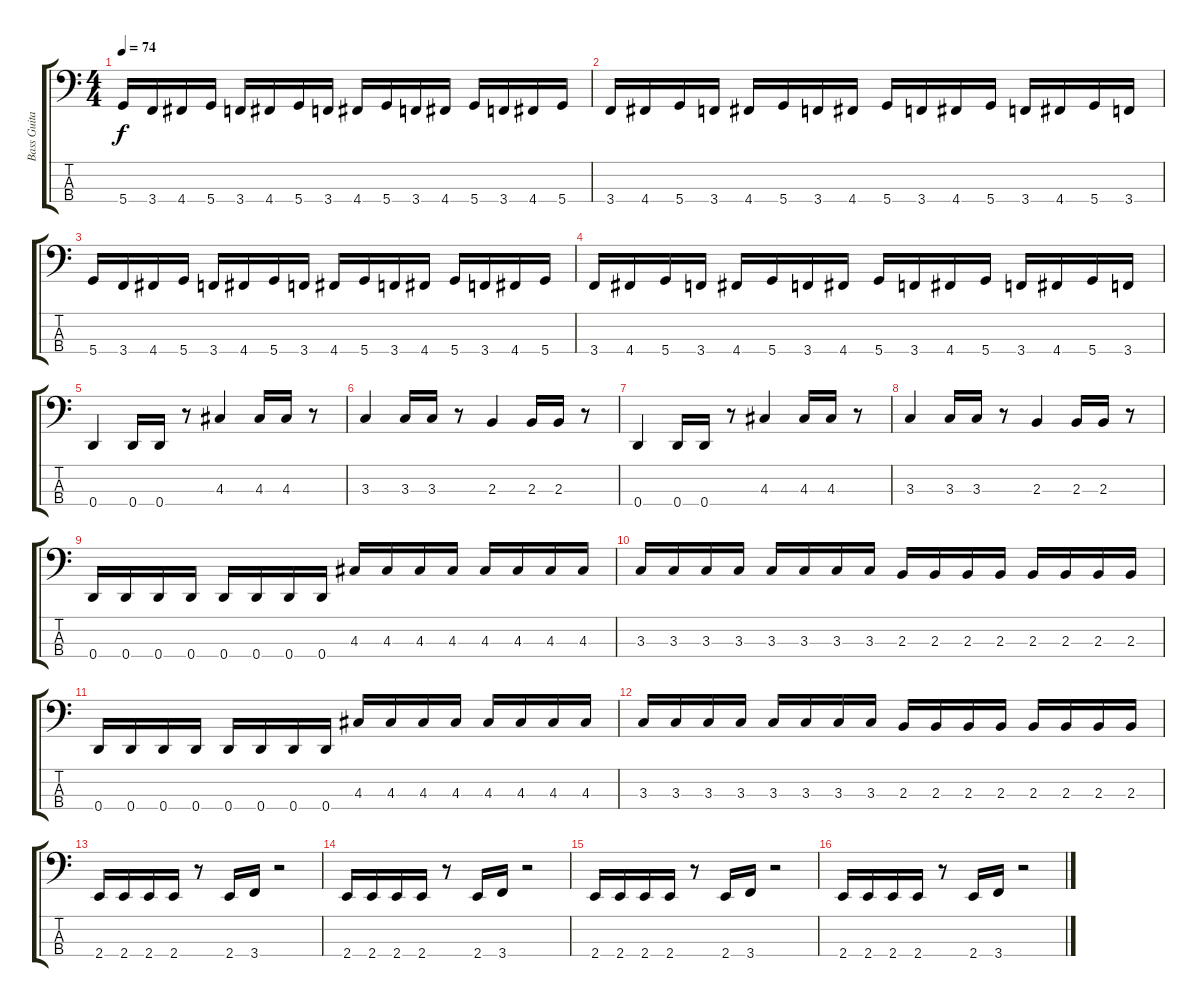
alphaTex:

\track ("Bass Guitar" "Bass Guita") {instrument electricbasspick}
\staff {score tabs}
\tuning (G2 D2 A1 D1) {hide}
\ts (4 4)
\tempo 74
\clef f4
\ks c
5.4.16{dy f} 3.4.16 4.4.16 5.4.16 3.4.16 4.4.16 5.4.16 3.4.16 4.4.16 5.4.16 3.4.16 4.4.16 5.4.16 3.4.16 4.4.16 5.4.16 |
3.4.16 4.4.16 5.4.16 3.4.16 4.4.16 5.4.16 3.4.16 4.4.16 5.4.16 3.4.16 4.4.16 5.4.16 3.4.16 4.4.16 5.4.16 3.4.16 |
5.4.16 3.4.16 4.4.16 5.4.16 3.4.16 4.4.16 5.4.16 3.4.16 4.4.16 5.4.16 3.4.16 4.4.16 5.4.16 3.4.16 4.4.16 5.4.16 |
3.4.16 4.4.16 5.4.16 3.4.16 4.4.16 5.4.16 3.4.16 4.4.16 5.4.16 3.4.16 4.4.16 5.4.16 3.4.16 4.4.16 5.4.16 3.4.16 |
0.4.4 0.4.16 0.4.16 r.8 4.3.4 4.3.16 4.3.16 r.8 |
3.3.4 3.3.16 3.3.16 r.8 2.3.4 2.3.16 2.3.16 r.8 |
0.4.4 0.4.16 0.4.16 r.8 4.3.4 4.3.16 4.3.16 r.8 |
3.3.4 3.3.16 3.3.16 r.8 2.3.4 2.3.16 2.3.16 r.8 |
0.4.16 0.4.16 0.4.16 0.4.16 0.4.16 0.4.16 0.4.16 0.4.16 4.3.16 4.3.16 4.3.16 4.3.16 4.3.16 4.3.16 4.3.16 4.3.16 |
3.3.16 3.3.16 3.3.16 3.3.16 3.3.16 3.3.16 3.3.16 3.3.16 2.3.16 2.3.16 2.3.16 2.3.16 2.3.16 2.3.16 2.3.16 2.3.16 |
0.4.16 0.4.16 0.4.16 0.4.16 0.4.16 0.4.16 0.4.16 0.4.16 4.3.16 4.3.16 4.3.16 4.3.16 4.3.16 4.3.16 4.3.16 4.3.16 |
3.3.16 3.3.16 3.3.16 3.3.16 3.3.16 3.3.16 3.3.16 3.3.16 2.3.16 2.3.16 2.3.16 2.3.16 2.3.16 2.3.16 2.3.16 2.3.16 |
2.4.16 2.4.16 2.4.16 2.4.16 r.8 2.4.16 3.4.16 r.2 |
2.4.16 2.4.16 2.4.16 2.4.16 r.8 2.4.16 3.4.16 r.2 |
2.4.16 2.4.16 2.4.16 2.4.16 r.8 2.4.16 3.4.16 r.2 |
2.4.16 2.4.16 2.4.16 2.4.16 r.8 2.4.16 3.4.16 r.2
